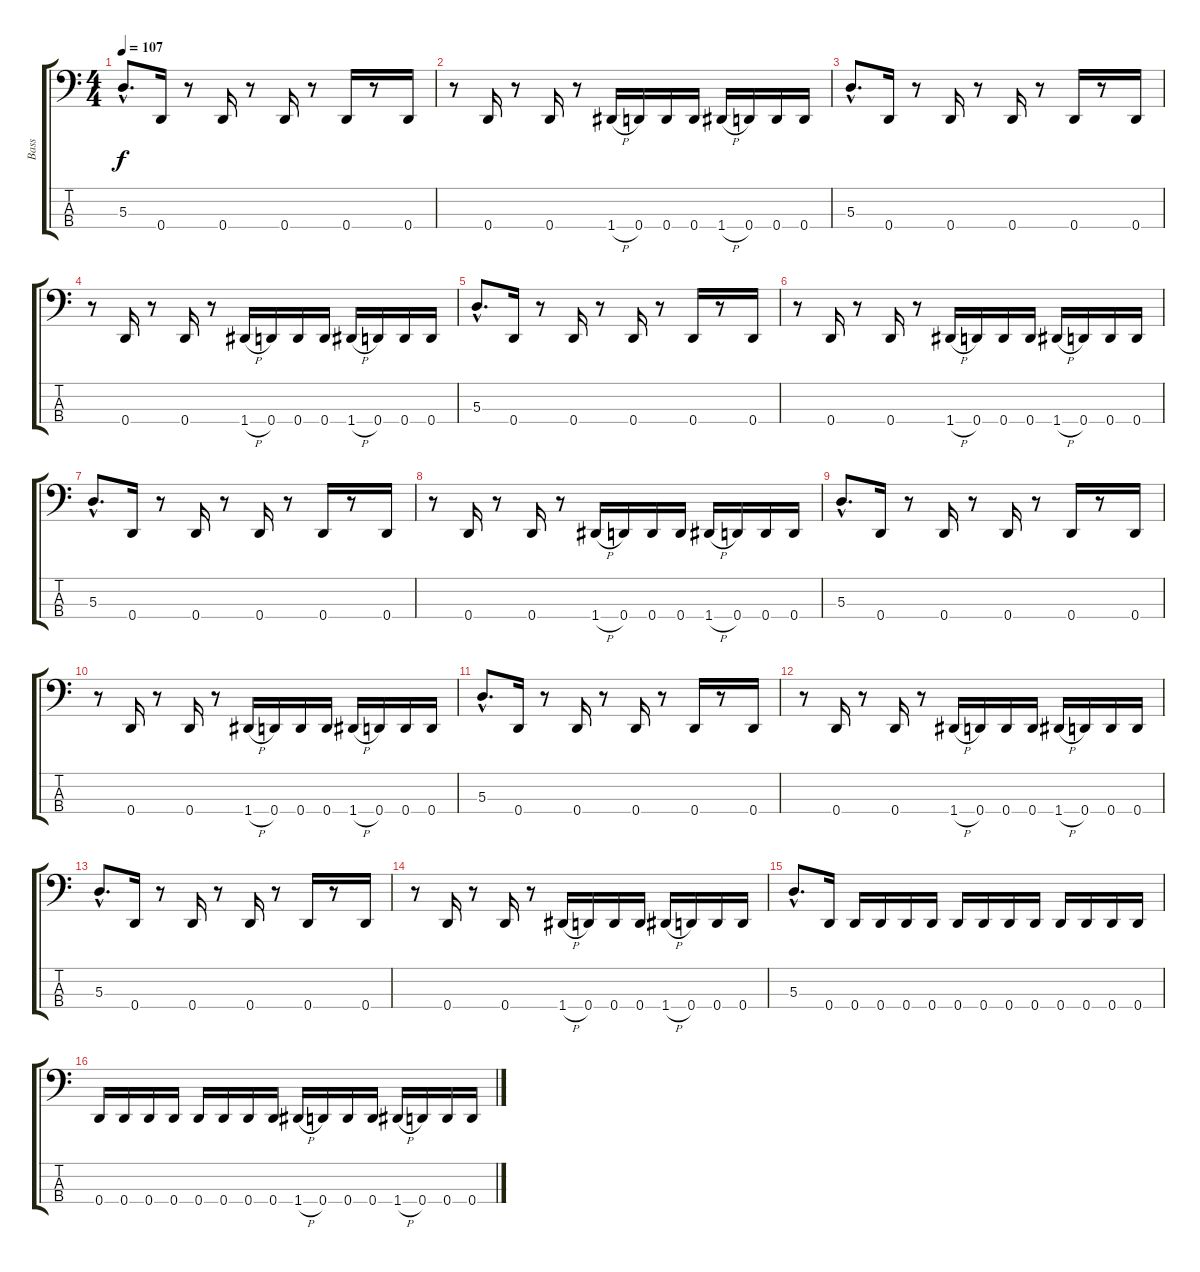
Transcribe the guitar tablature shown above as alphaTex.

\track ("Bass" "Bass") {instrument electricbassfinger}
\staff {score tabs}
\tuning (G2 D2 A1 D1) {hide}
\ts (4 4)
\tempo 107
\clef f4
\ks c
5.3{hac}.8{d dy f} 0.4.16 r.8 0.4.16 r.8 0.4.16 r.8 0.4.16 r.8 0.4.16 |
r.8 0.4.16 r.8 0.4.16 r.8 1.4{h}.16 0.4.16 0.4.16 0.4.16 1.4{h}.16 0.4.16 0.4.16 0.4.16 |
5.3{hac}.8{d} 0.4.16 r.8 0.4.16 r.8 0.4.16 r.8 0.4.16 r.8 0.4.16 |
r.8 0.4.16 r.8 0.4.16 r.8 1.4{h}.16 0.4.16 0.4.16 0.4.16 1.4{h}.16 0.4.16 0.4.16 0.4.16 |
5.3{hac}.8{d} 0.4.16 r.8 0.4.16 r.8 0.4.16 r.8 0.4.16 r.8 0.4.16 |
r.8 0.4.16 r.8 0.4.16 r.8 1.4{h}.16 0.4.16 0.4.16 0.4.16 1.4{h}.16 0.4.16 0.4.16 0.4.16 |
5.3{hac}.8{d} 0.4.16 r.8 0.4.16 r.8 0.4.16 r.8 0.4.16 r.8 0.4.16 |
r.8 0.4.16 r.8 0.4.16 r.8 1.4{h}.16 0.4.16 0.4.16 0.4.16 1.4{h}.16 0.4.16 0.4.16 0.4.16 |
5.3{hac}.8{d} 0.4.16 r.8 0.4.16 r.8 0.4.16 r.8 0.4.16 r.8 0.4.16 |
r.8 0.4.16 r.8 0.4.16 r.8 1.4{h}.16 0.4.16 0.4.16 0.4.16 1.4{h}.16 0.4.16 0.4.16 0.4.16 |
5.3{hac}.8{d} 0.4.16 r.8 0.4.16 r.8 0.4.16 r.8 0.4.16 r.8 0.4.16 |
r.8 0.4.16 r.8 0.4.16 r.8 1.4{h}.16 0.4.16 0.4.16 0.4.16 1.4{h}.16 0.4.16 0.4.16 0.4.16 |
5.3{hac}.8{d} 0.4.16 r.8 0.4.16 r.8 0.4.16 r.8 0.4.16 r.8 0.4.16 |
r.8 0.4.16 r.8 0.4.16 r.8 1.4{h}.16 0.4.16 0.4.16 0.4.16 1.4{h}.16 0.4.16 0.4.16 0.4.16 |
5.3{hac}.8{d} 0.4.16 0.4.16 0.4.16 0.4.16 0.4.16 0.4.16 0.4.16 0.4.16 0.4.16 0.4.16 0.4.16 0.4.16 0.4.16 |
0.4.16 0.4.16 0.4.16 0.4.16 0.4.16 0.4.16 0.4.16 0.4.16 1.4{h}.16 0.4.16 0.4.16 0.4.16 1.4{h}.16 0.4.16 0.4.16 0.4.16
